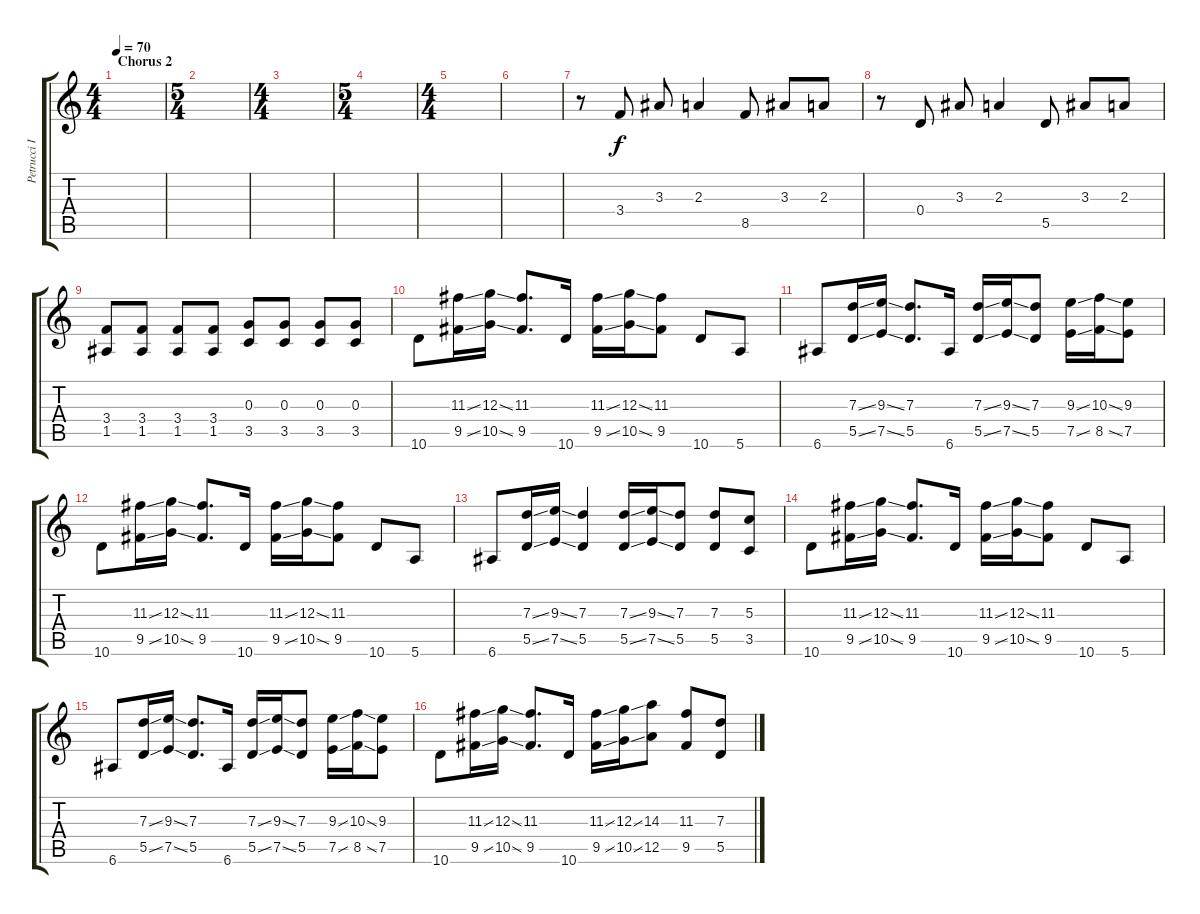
\track ("Petrucci II and Solos" "Petrucci I") {instrument electricguitarjazz}
\staff {score tabs}
\tuning (E4 B3 G3 D3 A2 E2) {hide}
\ts (4 4)
\section ("" "Chorus 2")
\tempo 70
\clef g2
\ks c
|
\ts (5 4)
|
\ts (4 4)
|
\ts (5 4)
|
\ts (4 4)
|
|
r.8{volume 13 instrument distortionguitar} 3.4.8 3.3.8 2.3.4 8.5.8 3.3.8 2.3.8 |
r.8 0.4.8 3.3.8 2.3.4 5.5.8 3.3.8 2.3.8 |
(3.4 1.5).8 (3.4 1.5).8 (3.4 1.5).8 (3.4 1.5).8 (0.3 3.5).8 (0.3 3.5).8 (0.3 3.5).8 (0.3 3.5).8 |
10.6.8 (11.3{ss} 9.5{ss}).16 (12.3{ss} 10.5{ss}).16 (11.3 9.5).8{d} 10.6.16 (11.3{ss} 9.5{ss}).16 (12.3{ss} 10.5{ss}).16 (11.3 9.5).8 10.6.8 5.6.8 |
6.6.8 (7.3{ss} 5.5{ss}).16 (9.3{ss} 7.5{ss}).16 (7.3 5.5).8{d} 6.6.16 (7.3{ss} 5.5{ss}).16 (9.3{ss} 7.5{ss}).16 (7.3 5.5).8 (9.3{ss} 7.5{ss}).16 (10.3{ss} 8.5{ss}).16 (9.3 7.5).8 |
10.6.8 (11.3{ss} 9.5{ss}).16 (12.3{ss} 10.5{ss}).16 (11.3 9.5).8{d} 10.6.16 (11.3{ss} 9.5{ss}).16 (12.3{ss} 10.5{ss}).16 (11.3 9.5).8 10.6.8 5.6.8 |
6.6.8 (7.3{ss} 5.5{ss}).16 (9.3{ss} 7.5{ss}).16 (7.3 5.5).4 (7.3{ss} 5.5{ss}).16 (9.3{ss} 7.5{ss}).16 (7.3 5.5).8 (7.3 5.5).8 (5.3 3.5).8 |
10.6.8 (11.3{ss} 9.5{ss}).16 (12.3{ss} 10.5{ss}).16 (11.3 9.5).8{d} 10.6.16 (11.3{ss} 9.5{ss}).16 (12.3{ss} 10.5{ss}).16 (11.3 9.5).8 10.6.8 5.6.8 |
6.6.8 (7.3{ss} 5.5{ss}).16 (9.3{ss} 7.5{ss}).16 (7.3 5.5).8{d} 6.6.16 (7.3{ss} 5.5{ss}).16 (9.3{ss} 7.5{ss}).16 (7.3 5.5).8 (9.3{ss} 7.5{ss}).16 (10.3{ss} 8.5{ss}).16 (9.3 7.5).8 |
10.6.8 (11.3{ss} 9.5{ss}).16 (12.3{ss} 10.5{ss}).16 (11.3 9.5).8{d} 10.6.16 (11.3{ss} 9.5{ss}).16 (12.3{ss} 10.5{ss}).16 (14.3 12.5).8 (11.3 9.5).8 (7.3 5.5).8
